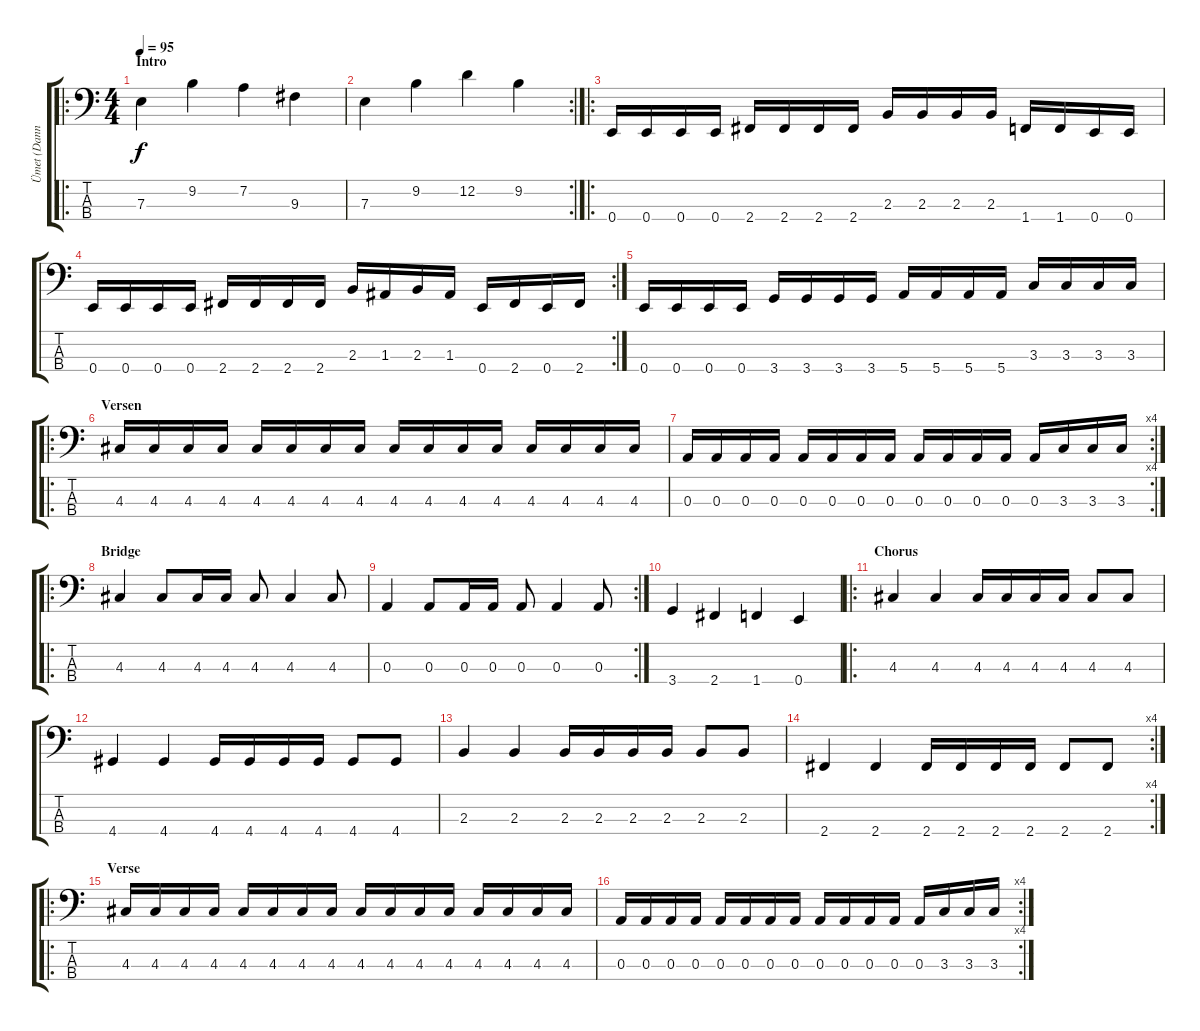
\track ("Ümet (Danny/ULTIMATE BASS)" "Ümet (Dann") {instrument electricbasspick}
\staff {score tabs}
\tuning (G2 D2 A1 E1) {hide}
\ro
\ts (4 4)
\section ("" "Intro")
\tempo 95
\clef f4
\ks c
7.3.4{dy f instrument electricbasspick} 9.2.4 7.2.4 9.3.4 |
\rc 2
7.3.4 9.2.4 12.2.4 9.2.4 |
\ro
0.4.16 0.4.16 0.4.16 0.4.16 2.4.16 2.4.16 2.4.16 2.4.16 2.3.16 2.3.16 2.3.16 2.3.16 1.4.16 1.4.16 0.4.16 0.4.16 |
\rc 2
0.4.16 0.4.16 0.4.16 0.4.16 2.4.16 2.4.16 2.4.16 2.4.16 2.3.16 1.3.16 2.3.16 1.3.16 0.4.16 2.4.16 0.4.16 2.4.16 |
0.4.16 0.4.16 0.4.16 0.4.16 3.4.16 3.4.16 3.4.16 3.4.16 5.4.16 5.4.16 5.4.16 5.4.16 3.3.16 3.3.16 3.3.16 3.3.16 |
\ro
\section ("" "Versen")
4.3.16 4.3.16 4.3.16 4.3.16 4.3.16 4.3.16 4.3.16 4.3.16 4.3.16 4.3.16 4.3.16 4.3.16 4.3.16 4.3.16 4.3.16 4.3.16 |
\rc 4
0.3.16 0.3.16 0.3.16 0.3.16 0.3.16 0.3.16 0.3.16 0.3.16 0.3.16 0.3.16 0.3.16 0.3.16 0.3.16 3.3.16 3.3.16 3.3.16 |
\ro
\section ("" "Bridge")
4.3.4 4.3.8 4.3.16 4.3.16 4.3.8 4.3.4 4.3.8 |
\rc 2
0.3.4 0.3.8 0.3.16 0.3.16 0.3.8 0.3.4 0.3.8 |
3.4.4 2.4.4 1.4.4 0.4.4 |
\ro
\section ("" "Chorus")
4.3.4 4.3.4 4.3.16 4.3.16 4.3.16 4.3.16 4.3.8 4.3.8 |
4.4.4 4.4.4 4.4.16 4.4.16 4.4.16 4.4.16 4.4.8 4.4.8 |
2.3.4 2.3.4 2.3.16 2.3.16 2.3.16 2.3.16 2.3.8 2.3.8 |
\rc 4
2.4.4 2.4.4 2.4.16 2.4.16 2.4.16 2.4.16 2.4.8 2.4.8 |
\ro
\section ("" "Verse")
4.3.16 4.3.16 4.3.16 4.3.16 4.3.16 4.3.16 4.3.16 4.3.16 4.3.16 4.3.16 4.3.16 4.3.16 4.3.16 4.3.16 4.3.16 4.3.16 |
\rc 4
0.3.16 0.3.16 0.3.16 0.3.16 0.3.16 0.3.16 0.3.16 0.3.16 0.3.16 0.3.16 0.3.16 0.3.16 0.3.16 3.3.16 3.3.16 3.3.16
